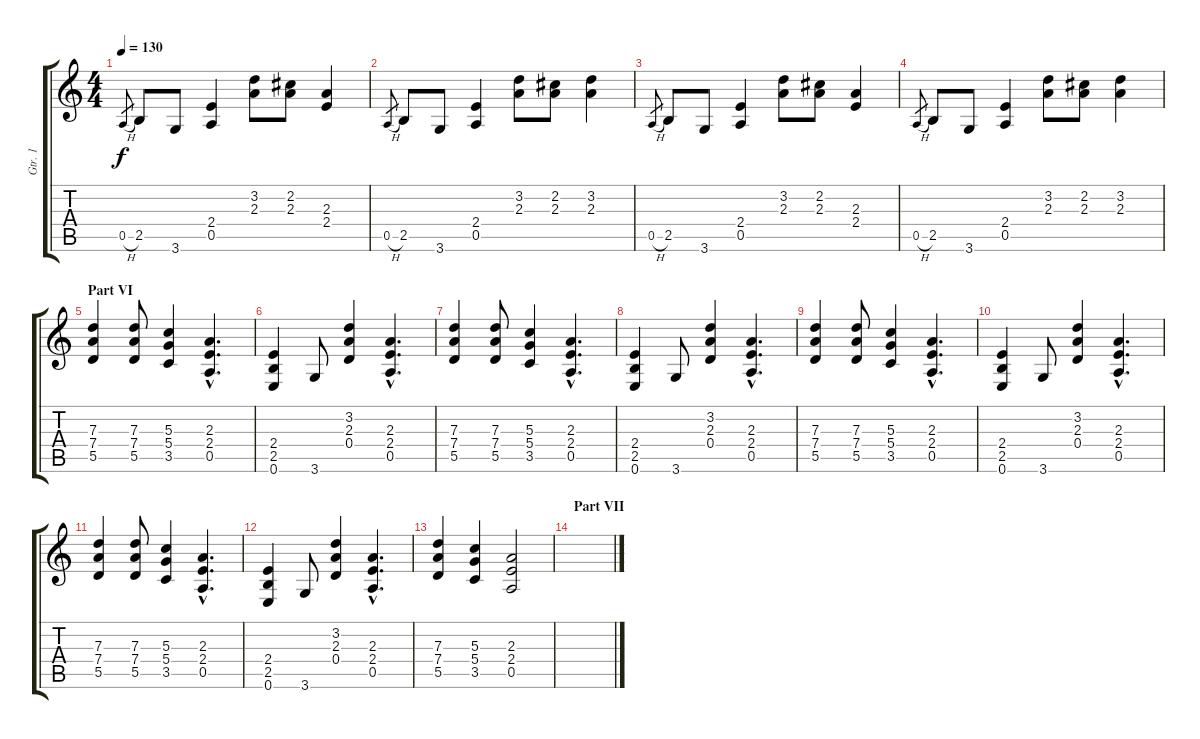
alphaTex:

\track ("Gtr. 1" "Gtr. 1") {instrument overdrivenguitar}
\staff {score tabs}
\tuning (E4 B3 G3 D3 A2 E2) {hide}
\ts (4 4)
\tempo 130
\clef g2
\ks c
0.5{h}.8{gr dy f} 2.5.8 3.6.8 (2.4 0.5).4 (3.2 2.3).8 (2.2 2.3).8 (2.3 2.4).4 |
0.5{h}.8{gr} 2.5.8 3.6.8 (2.4 0.5).4 (3.2 2.3).8 (2.2 2.3).8 (3.2 2.3).4 |
0.5{h}.8{gr} 2.5.8 3.6.8 (2.4 0.5).4 (3.2 2.3).8 (2.2 2.3).8 (2.3 2.4).4 |
0.5{h}.8{gr} 2.5.8 3.6.8 (2.4 0.5).4 (3.2 2.3).8 (2.2 2.3).8 (3.2 2.3).4 |
\section ("" "Part VI")
(7.3 7.4 5.5).4 (7.3 7.4 5.5).8 (5.3 5.4 3.5).4 (2.3{hac} 2.4{hac} 0.5{hac}).4{d} |
(2.4 2.5 0.6).4 3.6.8 (3.2 2.3 0.4).4 (2.3{hac} 2.4{hac} 0.5{hac}).4{d} |
(7.3 7.4 5.5).4 (7.3 7.4 5.5).8 (5.3 5.4 3.5).4 (2.3{hac} 2.4{hac} 0.5{hac}).4{d} |
(2.4 2.5 0.6).4 3.6.8 (3.2 2.3 0.4).4 (2.3{hac} 2.4{hac} 0.5{hac}).4{d} |
(7.3 7.4 5.5).4 (7.3 7.4 5.5).8 (5.3 5.4 3.5).4 (2.3{hac} 2.4{hac} 0.5{hac}).4{d} |
(2.4 2.5 0.6).4 3.6.8 (3.2 2.3 0.4).4 (2.3{hac} 2.4{hac} 0.5{hac}).4{d} |
(7.3 7.4 5.5).4 (7.3 7.4 5.5).8 (5.3 5.4 3.5).4 (2.3{hac} 2.4{hac} 0.5{hac}).4{d} |
(2.4 2.5 0.6).4 3.6.8 (3.2 2.3 0.4).4 (2.3{hac} 2.4{hac} 0.5{hac}).4{d} |
(7.3 7.4 5.5).4 (5.3 5.4 3.5).4 (2.3 2.4 0.5).2 |
\section ("" "Part VII")
